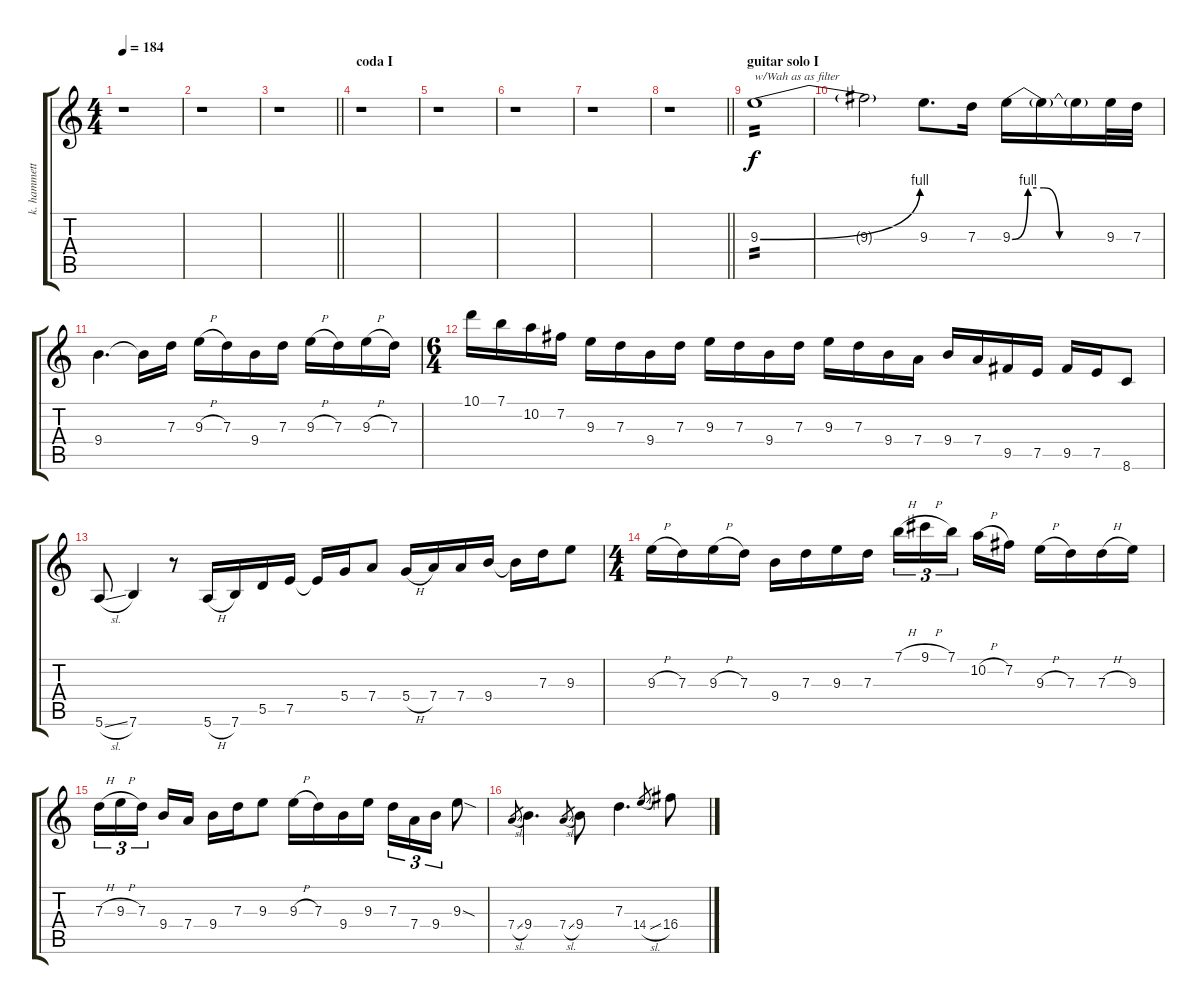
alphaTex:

\track ("k. hammett - lead guitar" "k. hammett") {instrument distortionguitar}
\staff {score tabs}
\tuning (E4 B3 G3 D3 A2 E2) {hide}
\ts (4 4)
\tempo 184
\clef g2
\ks c
r.1{dy f} |
r.1 |
\barLineRight lightlight
r.1 |
\section ("" "coda I")
r.1 |
r.1 |
r.1 |
r.1 |
\barLineRight lightlight
r.1 |
\section ("" "guitar solo I")
9.3{be (bend 0 0 60 4)}.1{txt "w/Wah as as filter" tp 2 volume 15 balance 8} |
9.3{t}.2 9.3.8{d} 7.3.16 9.3{be (custom 0 0 10 4 20 4 30 0 60 0)}.16 9.3{t}.16 9.3{t}.16 9.3.32 7.3.32 |
9.4.4{d} 9.4{t}.16 7.3.16 9.3{h}.16 7.3.16 9.4.16 7.3.16 9.3{h}.16 7.3.16 9.3{h}.16 7.3.16 |
\ts (6 4)
10.1.16 7.1.16 10.2.16 7.2.16 9.3.16 7.3.16 9.4.16 7.3.16 9.3.16 7.3.16 9.4.16 7.3.16 9.3.16 7.3.16 9.4.16 7.4.16 9.4.16 7.4.16 9.5.16 7.5.16 9.5.16 7.5.16 8.6.8 |
5.6{sl}.8 7.6.4 r.8 5.6{h}.16 7.6.16 5.5.16 7.5.16 7.5{t}.16 5.4.16 7.4.8 5.4{h}.16 7.4.16 7.4.16 9.4.16 9.4{t}.16 7.3.16 9.3.8 |
\ts (4 4)
9.3{h}.16 7.3.16 9.3{h}.16 7.3.16 9.4.16 7.3.16 9.3.16 7.3.16 7.1{h}.16{tu (3 2)} 9.1{h}.16{tu (3 2)} 7.1.16{tu (3 2) beam splitsecondary} 10.2{h}.16 7.2.16 9.3{h}.16 7.3.16 7.3{h}.16 9.3.16 |
7.3{h}.16{tu (3 2)} 9.3{h}.16{tu (3 2)} 7.3.16{tu (3 2) beam splitsecondary} 9.4.16 7.4.16 9.4.16 7.3.16 9.3.8 9.3{h}.16 7.3.16 9.4.16 9.3.16 7.3.16{tu (3 2)} 7.4.16{tu (3 2)} 9.4.16{tu (3 2)} 9.3{sod}.8 |
7.4{sl}.8{gr} 9.4.4{d} 7.4{sl}.8{gr} 9.4.8 7.3.4{d} 14.4{sl}.8{gr} 16.4.8
